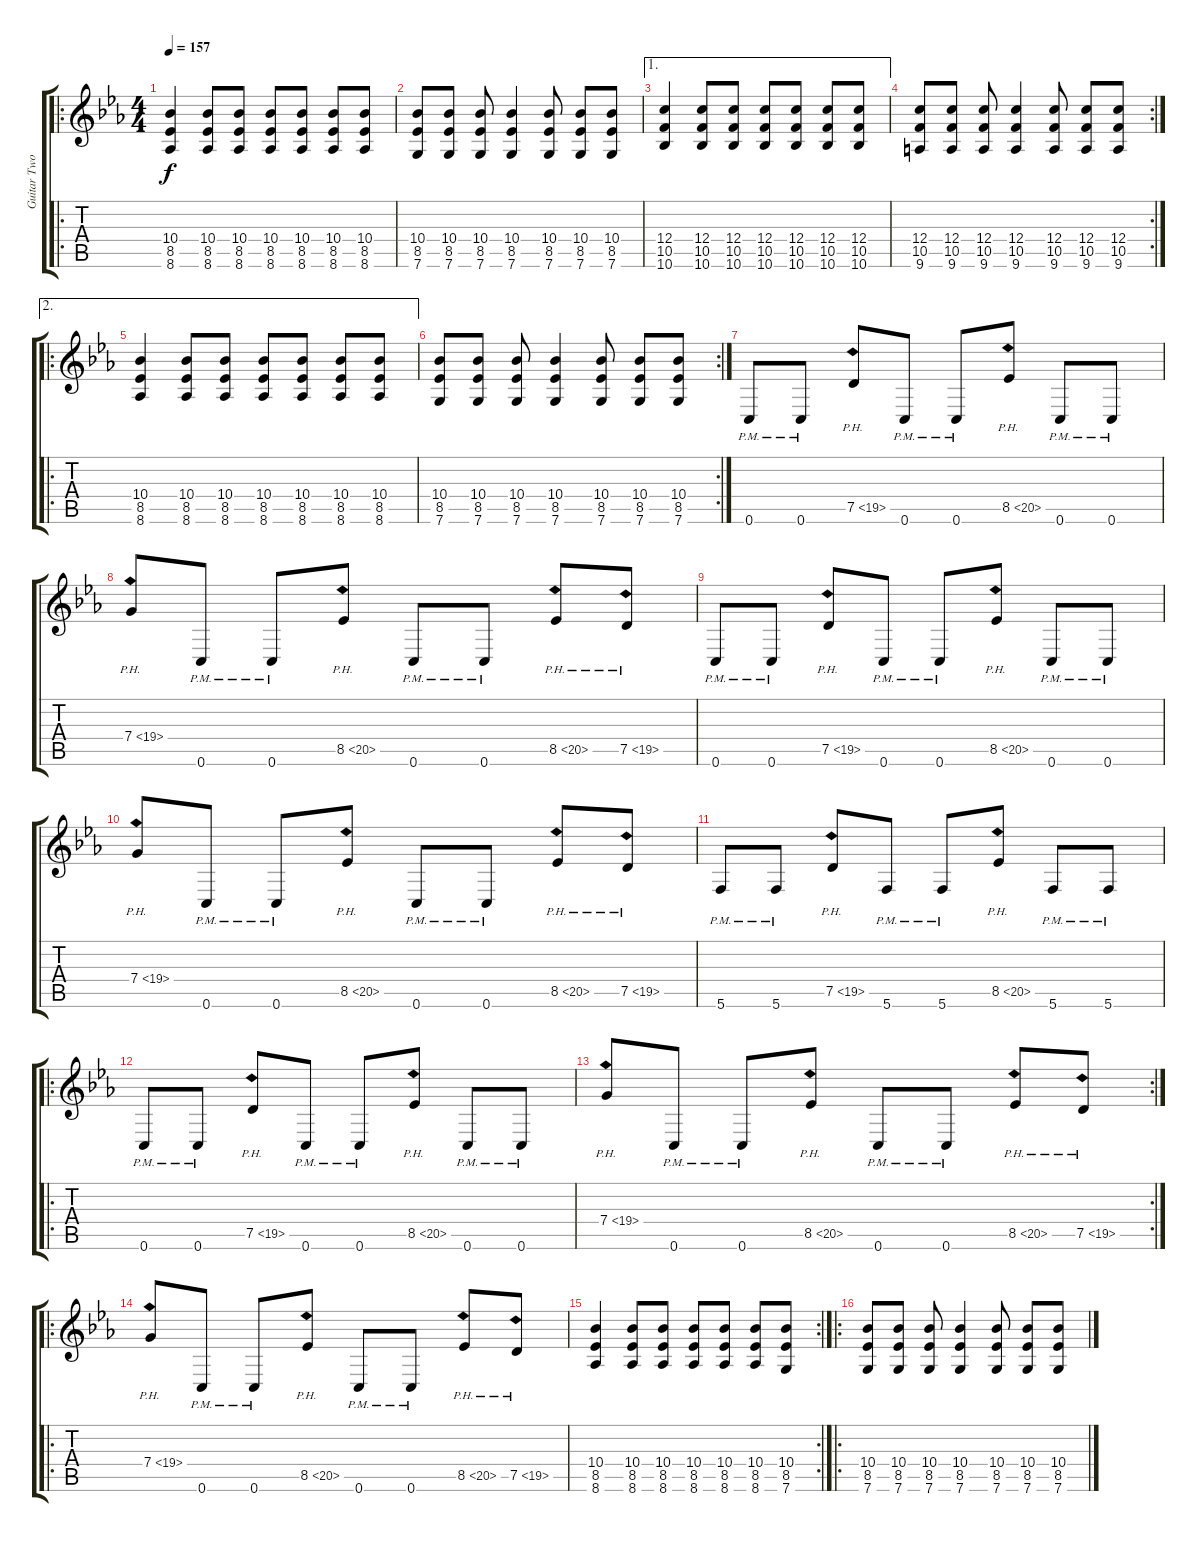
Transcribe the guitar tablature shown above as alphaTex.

\track ("Guitar Two" "Guitar Two") {instrument distortionguitar}
\staff {score tabs}
\tuning (E4 C4 G3 C3 G2 C2) {hide}
\ro
\ts (4 4)
\tempo 157
\clef g2
\ks cminor
(10.4 8.5 8.6).4{dy f instrument distortionguitar} (10.4 8.5 8.6).8 (10.4 8.5 8.6).8 (10.4 8.5 8.6).8 (10.4 8.5 8.6).8 (10.4 8.5 8.6).8 (10.4 8.5 8.6).8 |
(10.4 8.5 7.6).8 (10.4 8.5 7.6).8 (10.4 8.5 7.6).8 (10.4 8.5 7.6).4 (10.4 8.5 7.6).8 (10.4 8.5 7.6).8 (10.4 8.5 7.6).8 |
\ae 1
(12.4 10.5 10.6).4 (12.4 10.5 10.6).8 (12.4 10.5 10.6).8 (12.4 10.5 10.6).8 (12.4 10.5 10.6).8 (12.4 10.5 10.6).8 (12.4 10.5 10.6).8 |
\rc 2
(12.4 10.5 9.6).8 (12.4 10.5 9.6).8 (12.4 10.5 9.6).8 (12.4 10.5 9.6).4 (12.4 10.5 9.6).8 (12.4 10.5 9.6).8 (12.4 10.5 9.6).8 |
\ae 2
\ro
(10.4 8.5 8.6).4 (10.4 8.5 8.6).8 (10.4 8.5 8.6).8 (10.4 8.5 8.6).8 (10.4 8.5 8.6).8 (10.4 8.5 8.6).8 (10.4 8.5 8.6).8 |
\rc 2
(10.4 8.5 7.6).8 (10.4 8.5 7.6).8 (10.4 8.5 7.6).8 (10.4 8.5 7.6).4 (10.4 8.5 7.6).8 (10.4 8.5 7.6).8 (10.4 8.5 7.6).8 |
0.6{pm}.8 0.6{pm}.8 7.5{ph 12}.8 0.6{pm}.8 0.6{pm}.8 8.5{ph 12}.8 0.6{pm}.8 0.6{pm}.8 |
7.4{ph 12}.8 0.6{pm}.8 0.6{pm}.8 8.5{ph 12}.8 0.6{pm}.8 0.6{pm}.8 8.5{ph 12}.8 7.5{ph 12}.8 |
0.6{pm}.8 0.6{pm}.8 7.5{ph 12}.8 0.6{pm}.8 0.6{pm}.8 8.5{ph 12}.8 0.6{pm}.8 0.6{pm}.8 |
7.4{ph 12}.8 0.6{pm}.8 0.6{pm}.8 8.5{ph 12}.8 0.6{pm}.8 0.6{pm}.8 8.5{ph 12}.8 7.5{ph 12}.8 |
5.6{pm}.8 5.6{pm}.8 7.5{ph 12}.8 5.6{pm}.8 5.6{pm}.8 8.5{ph 12}.8 5.6{pm}.8 5.6{pm}.8 |
\ro
0.6{pm}.8 0.6{pm}.8 7.5{ph 12}.8 0.6{pm}.8 0.6{pm}.8 8.5{ph 12}.8 0.6{pm}.8 0.6{pm}.8 |
\rc 2
7.4{ph 12}.8 0.6{pm}.8 0.6{pm}.8 8.5{ph 12}.8 0.6{pm}.8 0.6{pm}.8 8.5{ph 12}.8 7.5{ph 12}.8 |
\ro
7.4{ph 12}.8 0.6{pm}.8 0.6{pm}.8 8.5{ph 12}.8 0.6{pm}.8 0.6{pm}.8 8.5{ph 12}.8 7.5{ph 12}.8 |
\rc 2
(10.4 8.5 8.6).4 (10.4 8.5 8.6).8 (10.4 8.5 8.6).8 (10.4 8.5 8.6).8 (10.4 8.5 8.6).8 (10.4 8.5 8.6).8 (10.4 8.5 7.6).8 |
\ro
(10.4 8.5 7.6).8 (10.4 8.5 7.6).8 (10.4 8.5 7.6).8 (10.4 8.5 7.6).4 (10.4 8.5 7.6).8 (10.4 8.5 7.6).8 (10.4 8.5 7.6).8
